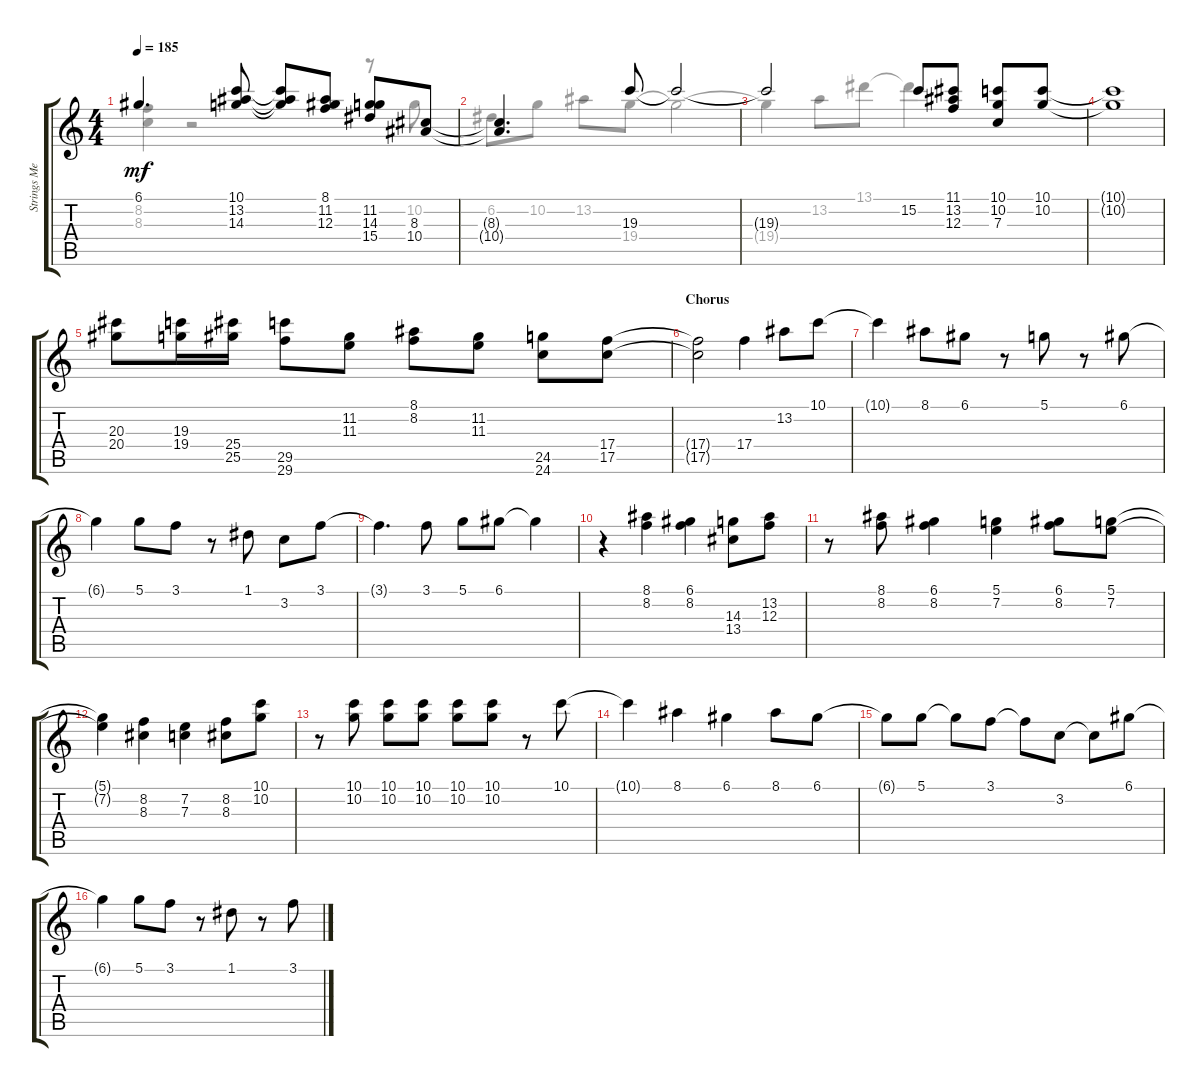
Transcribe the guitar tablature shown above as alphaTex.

\track ("Strings Melody" "Strings Me") {instrument electricguitarclean}
\staff {score tabs}
\tuning (D4 A3 F3 C3 G2 C2) {hide}
\voice
\ts (4 4)
\tempo 185
\clef g2
\ks aminor
6.1.4{d dy mf} (10.1 13.2 14.3).8 (10.1{t} 13.2{t} 14.3{t}).8 (8.1 11.2 12.3).8 (11.2 14.3 15.4).8 (8.3 10.4).8 |
(8.3{t} 10.4{t}).4{d} 19.3.8 19.3{t}.2 |
19.3{t}.2 15.2.8 (11.1 13.2 12.3).8 (10.1 10.2 7.3).8 (10.1 10.2).8 |
(10.1{t} 10.2{t}).1 |
(20.3 20.4).8 (19.3 19.4).16 (25.4 25.5).16 (29.5 29.6).8 (11.2 11.3).8 (8.1 8.2).8 (11.2 11.3).8 (24.5 24.6).8 (17.4 17.5).8 |
\section ("" "Chorus")
(17.4{t} 17.5{t}).2 17.4.4 13.2.8 10.1.8 |
10.1{t}.4 8.1.8 6.1.8 r.8 5.1.8 r.8 6.1.8 |
6.1{t}.4 5.1.8 3.1.8 r.8 1.1.8 3.2.8 3.1.8 |
3.1{t}.4{d} 3.1.8 5.1.8 6.1.8 6.1{t}.4 |
r.4 (8.1 8.2).4 (6.1 8.2).4 (14.3 13.4).8 (13.2 12.3).8 |
r.8 (8.1 8.2).8 (6.1 8.2).4 (5.1 7.2).4 (6.1 8.2).8 (5.1 7.2).8 |
(5.1{t} 7.2{t}).4 (8.2 8.3).4 (7.2 7.3).4 (8.2 8.3).8 (10.1 10.2).8 |
r.8 (10.1 10.2).8 (10.1 10.2).8 (10.1 10.2).8 (10.1 10.2).8 (10.1 10.2).8 r.8 10.1.8 |
10.1{t}.4 8.1.4 6.1.4 8.1.8 6.1.8 |
6.1{t}.8 5.1.8 5.1{t}.8 3.1.8 3.1{t}.8 3.2.8 3.2{t}.8 6.1.8 |
6.1{t}.4 5.1.8 3.1.8 r.8 1.1.8 r.8 3.1.8
\voice
\clef g2
\ottava regular
\simile none
\ks aminor
(8.2 8.3).4{dy mf} r.2 r.8 10.2.8 |
6.2.8 10.2.8 13.2.8 19.4.8 19.4{t}.2 |
19.4{t}.4 13.2.8 13.1.8 13.1{t}.4 |
|
|
|
|
|
|
|
|
|
|
|
|
